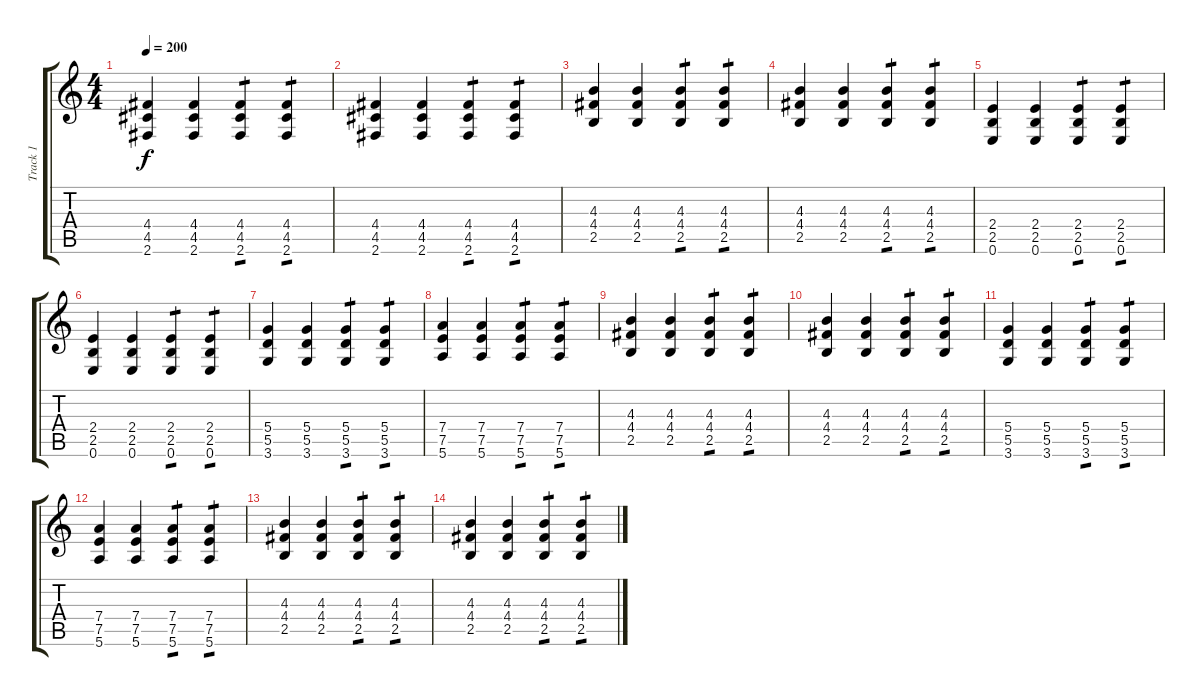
\track ("Track 1" "Track 1") {instrument distortionguitar}
\staff {score tabs}
\tuning (E4 B3 G3 D3 A2 E2) {hide}
\ts (4 4)
\tempo 200
\clef g2
\ks c
(4.4 4.5 2.6).4{dy f} (4.4 4.5 2.6).4 (4.4 4.5 2.6).4{tp 1} (4.4 4.5 2.6).4{tp 1} |
(4.4 4.5 2.6).4 (4.4 4.5 2.6).4 (4.4 4.5 2.6).4{tp 1} (4.4 4.5 2.6).4{tp 1} |
(4.3 4.4 2.5).4 (4.3 4.4 2.5).4 (4.3 4.4 2.5).4{tp 1} (4.3 4.4 2.5).4{tp 1} |
(4.3 4.4 2.5).4 (4.3 4.4 2.5).4 (4.3 4.4 2.5).4{tp 1} (4.3 4.4 2.5).4{tp 1} |
(2.4 2.5 0.6).4 (2.4 2.5 0.6).4 (2.4 2.5 0.6).4{tp 1} (2.4 2.5 0.6).4{tp 1} |
(2.4 2.5 0.6).4 (2.4 2.5 0.6).4 (2.4 2.5 0.6).4{tp 1} (2.4 2.5 0.6).4{tp 1} |
(5.4 5.5 3.6).4 (5.4 5.5 3.6).4 (5.4 5.5 3.6).4{tp 1} (5.4 5.5 3.6).4{tp 1} |
(7.4 7.5 5.6).4 (7.4 7.5 5.6).4 (7.4 7.5 5.6).4{tp 1} (7.4 7.5 5.6).4{tp 1} |
(4.3 4.4 2.5).4 (4.3 4.4 2.5).4 (4.3 4.4 2.5).4{tp 1} (4.3 4.4 2.5).4{tp 1} |
(4.3 4.4 2.5).4 (4.3 4.4 2.5).4 (4.3 4.4 2.5).4{tp 1} (4.3 4.4 2.5).4{tp 1} |
(5.4 5.5 3.6).4 (5.4 5.5 3.6).4 (5.4 5.5 3.6).4{tp 1} (5.4 5.5 3.6).4{tp 1} |
(7.4 7.5 5.6).4 (7.4 7.5 5.6).4 (7.4 7.5 5.6).4{tp 1} (7.4 7.5 5.6).4{tp 1} |
(4.3 4.4 2.5).4 (4.3 4.4 2.5).4 (4.3 4.4 2.5).4{tp 1} (4.3 4.4 2.5).4{tp 1} |
(4.3 4.4 2.5).4 (4.3 4.4 2.5).4 (4.3 4.4 2.5).4{tp 1} (4.3 4.4 2.5).4{tp 1}
